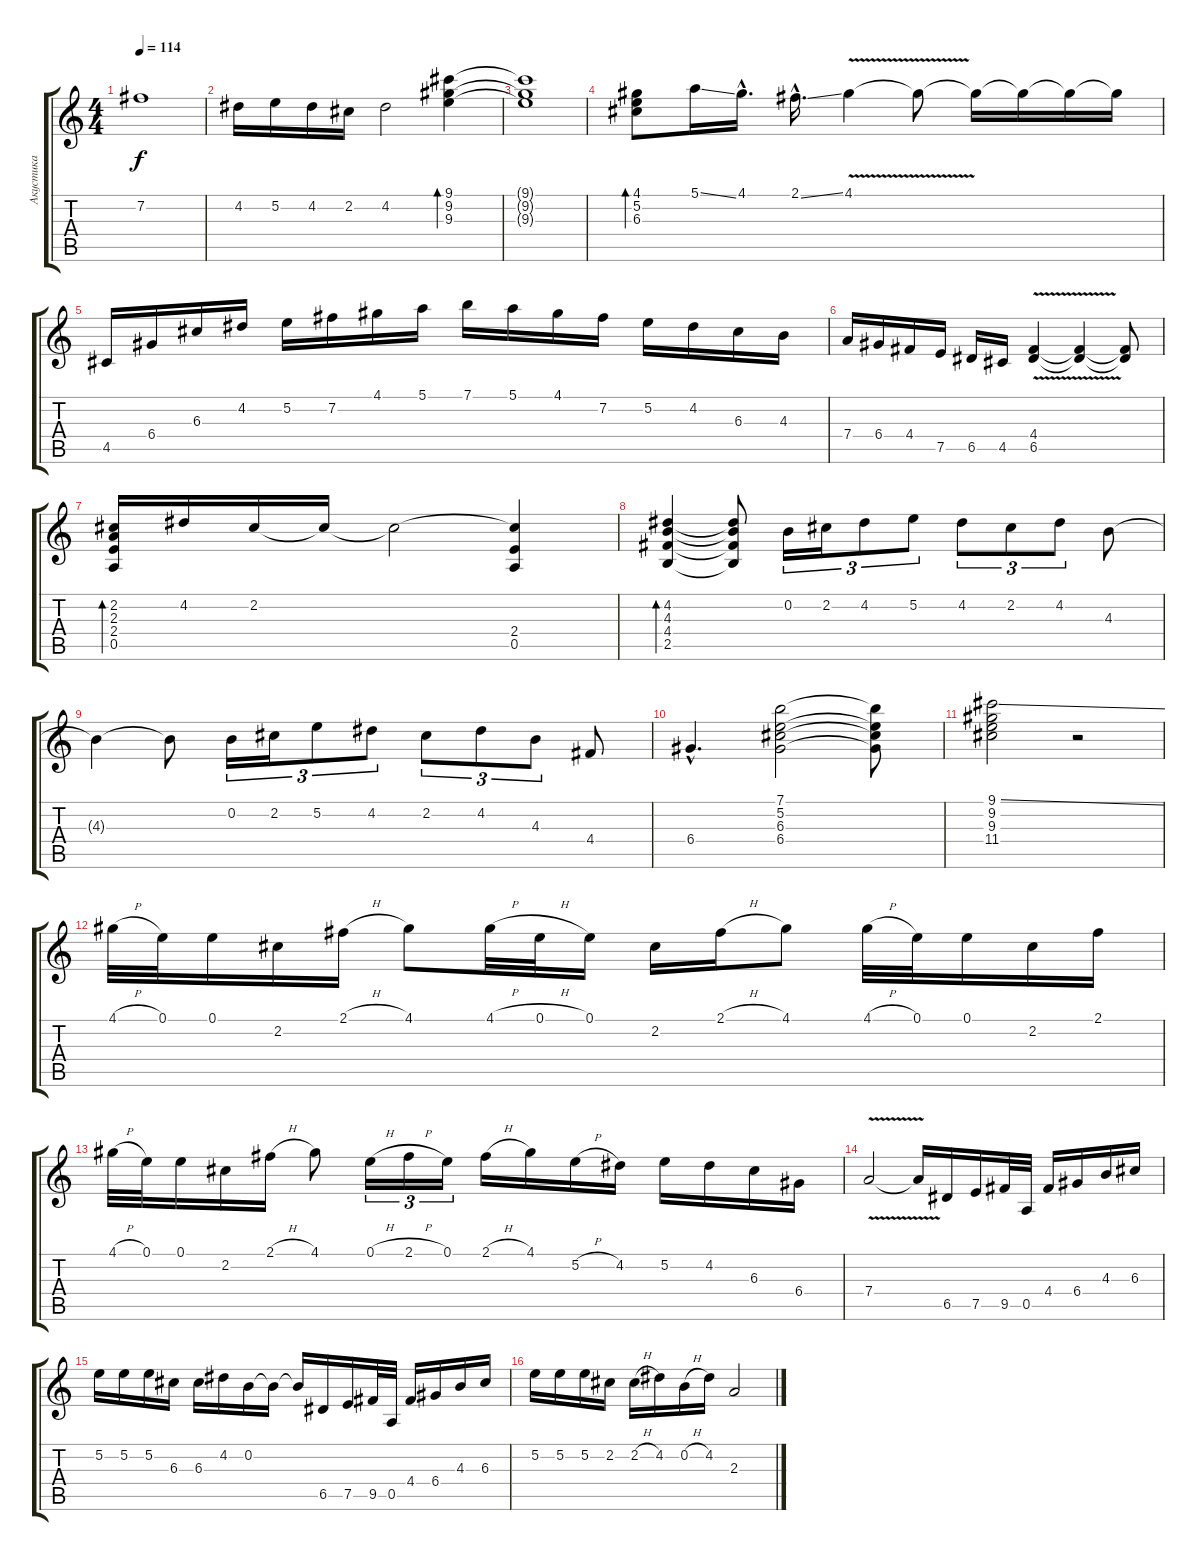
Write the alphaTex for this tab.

\track ("Акустика" "Акустика") {instrument acousticguitarsteel}
\staff {score tabs}
\tuning (E4 B3 G3 D3 A2 E2) {hide}
\ts (4 4)
\tempo 114
\clef g2
\ks c
7.2{t}.1{dy f} |
4.2.16 5.2.16 4.2.16 2.2.16 4.2.2 (9.1 9.2 9.3).4{bd 480} |
(9.1{t} 9.2{t} 9.3{t}).1 |
(4.1 5.2 6.3).8{bd 480} 5.1{ss}.16 4.1{hac}.16{d} 2.1{ss hac}.16{d} 4.1{v}.4 4.1{t}.8 4.1{t}.16 4.1{t}.16 4.1{t}.16 4.1{t}.16 |
4.5.16 6.4.16 6.3.16 4.2.16 5.2.16 7.2.16 4.1.16 5.1.16 7.1.16 5.1.16 4.1.16 7.2.16 5.2.16 4.2.16 6.3.16 4.3.16 |
7.4.16 6.4.16 4.4.16 7.5.16 6.5.16 4.5.16 (4.4{v} 6.5{v}).4 (4.4{t} 6.5{t}).4 (4.4{t} 6.5{t}).8 |
(2.2 2.3 2.4 0.5).16{bd 480} 4.2.16 2.2.16 2.2{t}.16 2.2{t}.2 (2.2{t} 2.4 0.5).4 |
(4.2 4.3 4.4 2.5).4{bd 480} (4.2{t} 4.3{t} 4.4{t} 2.5{t}).8 0.2.16{tu (3 2)} 2.2.16{tu (3 2)} 4.2.8{tu (3 2)} 5.2.8{tu (3 2)} 4.2.8{tu (3 2)} 2.2.8{tu (3 2)} 4.2.8{tu (3 2)} 4.3.8 |
4.3{t}.4 4.3{t}.8 0.2.16{tu (3 2)} 2.2.16{tu (3 2)} 5.2.8{tu (3 2)} 4.2.8{tu (3 2)} 2.2.8{tu (3 2)} 4.2.8{tu (3 2)} 4.3.8{tu (3 2)} 4.4.8 |
6.4{hac}.4{d} (7.1 5.2 6.3 6.4).2 (7.1{t} 5.2{t} 6.3{t} 6.4{t}).8 |
(9.1{ss} 9.2 9.3 11.4).2 r.2 |
4.1{h}.32 0.1.32 0.1.16 2.2.16 2.1{h}.16 4.1.8 4.1{h}.32 0.1{h}.32 0.1.16 2.2.16 2.1{h}.16 4.1.8 4.1{h}.32 0.1.32 0.1.16 2.2.16 2.1.16 |
4.1{h}.32 0.1.32 0.1.16 2.2.16 2.1{h}.16 4.1.8 0.1{h}.16{tu (3 2)} 2.1{h}.16{tu (3 2)} 0.1.16{tu (3 2)} 2.1{h}.16 4.1.16 5.2{h}.16 4.2.16 5.2.16 4.2.16 6.3.16 6.4.16 |
7.4{v}.2 7.4{t}.16 6.5.16 7.5.16 9.5.32 0.5.32 4.4.16 6.4.16 4.3.16 6.3.16 |
5.2.16 5.2.16 5.2.16 6.3.16 6.3.16 4.2.16 0.2.16 0.2{t}.16 0.2{t}.16 6.5.16 7.5.16 9.5.32 0.5.32 4.4.16 6.4.16 4.3.16 6.3.16 |
5.2.16 5.2.16 5.2.16 2.2.16 2.2{h}.16 4.2.16 0.2{h}.16 4.2.16 2.3.2
